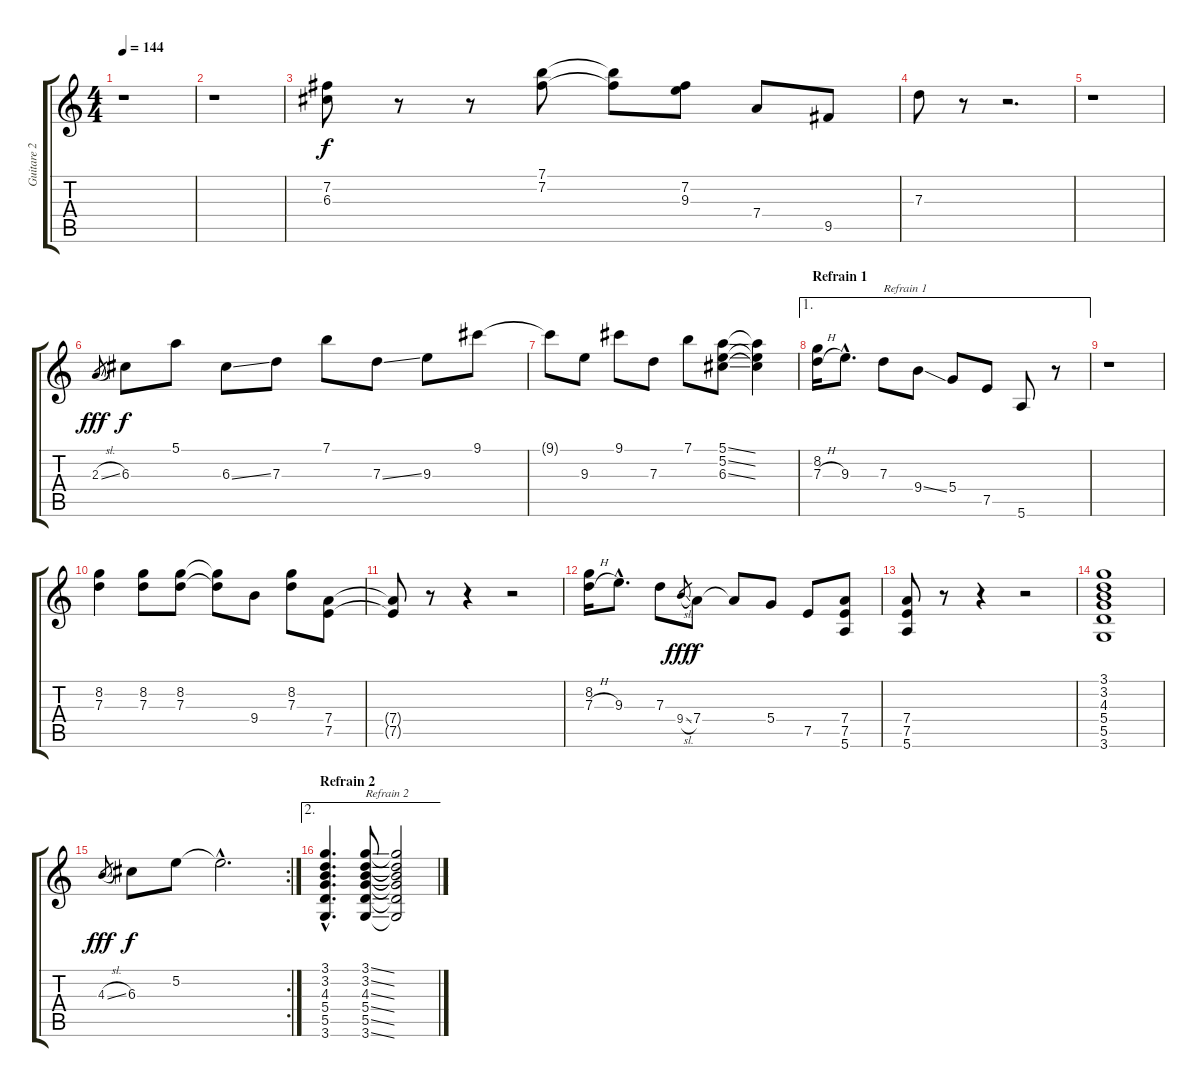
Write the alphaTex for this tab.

\track ("Guitare 2" "Guitare 2") {instrument overdrivenguitar}
\staff {score tabs}
\tuning (E4 B3 G3 D3 A2 E2) {hide}
\ts (4 4)
\tempo 144
\clef g2
\ks c
r.1{dy f} |
r.1 |
(7.2 6.3).8 r.8 r.8 (7.1 7.2).8 (7.1{t} 7.2{t}).8 (7.2 9.3).8 7.4.8 9.5.8 |
7.3.8 r.8 r.2{d} |
r.1 |
2.3{sl}.8{gr dy fff} 6.3.8{dy f} 5.1.8 6.3{ss}.8 7.3.8 7.1.8 7.3{ss}.8 9.3.8 9.1.8 |
9.1{t}.8 9.3.8 9.1.8 7.3.8 7.1.8 (5.1{ss} 5.2{ss} 6.3{ss}).8 (5.1{t} 5.2{t} 6.3{t}).4 |
\ae 1
\section ("" "Refrain 1")
(8.2 7.3{h}).16 9.3{hac}.8{d} 7.3.8{txt "Refrain 1"} 9.4{ss}.8 5.4.8 7.5.8 5.6.8 r.8 |
r.1 |
(8.2 7.3).4 (8.2 7.3).8 (8.2 7.3).8 (8.2{t} 7.3{t}).8 9.4.8 (8.2 7.3).8 (7.4 7.5).8 |
(7.4{t} 7.5{t}).8 r.8 r.4 r.2 |
(8.2 7.3{h}).16 9.3{hac}.8{d} 7.3.8 9.4{sl}.8{gr dy fff} 7.4.8{dy f} 7.4{t}.8 5.4.8 7.5.8 (7.4 7.5 5.6).8 |
(7.4 7.5 5.6).8 r.8 r.4 r.2 |
(3.1 3.2 4.3 5.4 5.5 3.6).1 |
\rc 2
4.3{sl}.8{gr dy fff} 6.3.8{dy f} 5.2.8 5.2{hac t}.2{d} |
\ae 2
\section ("" "Refrain 2")
(3.1{hac} 3.2{hac} 4.3{hac} 5.4{hac} 5.5{hac} 3.6{hac}).4{d} (3.1{ss} 3.2{ss} 4.3{ss} 5.4{ss} 5.5{ss} 3.6{ss}).8{txt "Refrain 2"} (3.1{t} 3.2{t} 4.3{t} 5.4{t} 5.5{t} 3.6{t}).2
